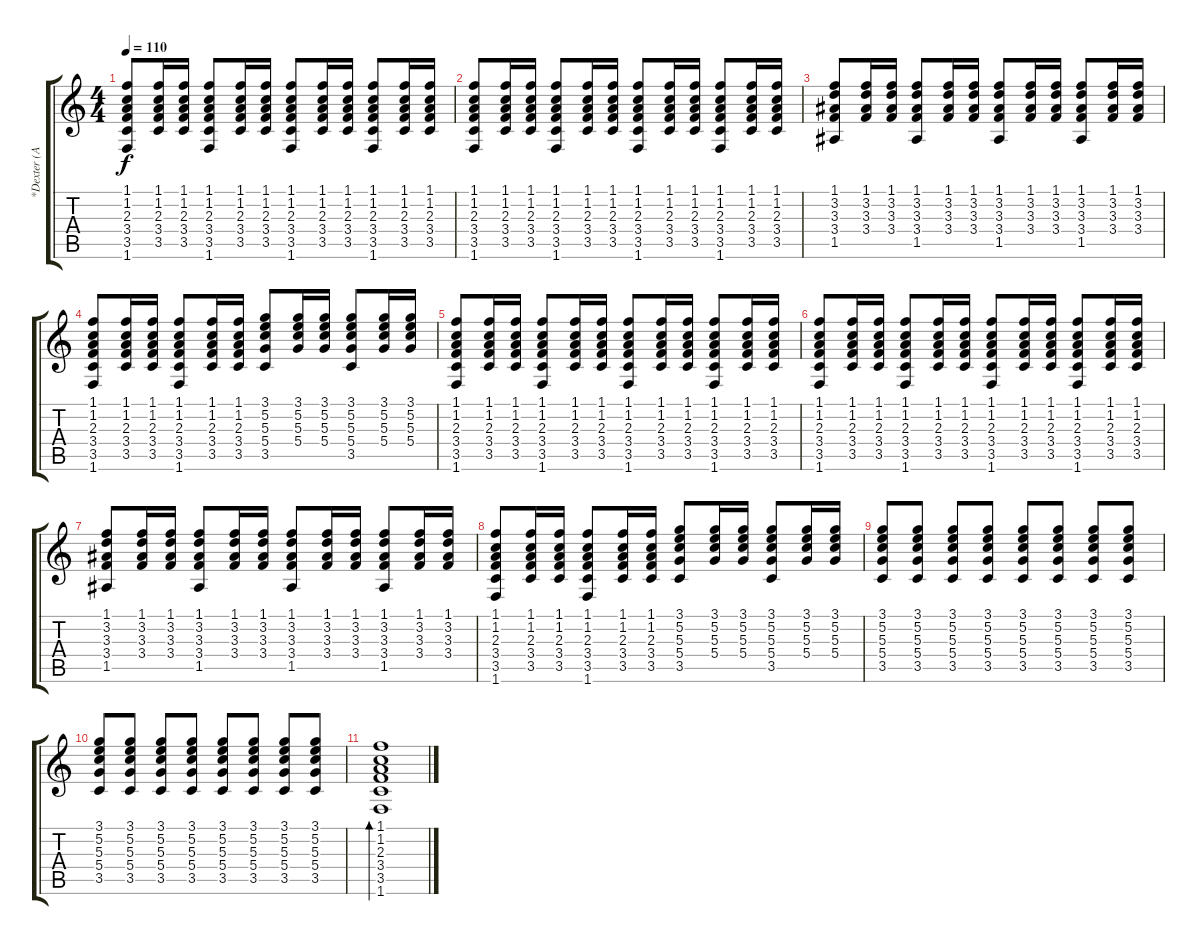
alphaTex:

\track ("*Dexter (Acoustic guitar)" "*Dexter (A") {instrument acousticguitarsteel}
\staff {score tabs}
\tuning (E4 B3 G3 D3 A2 E2) {hide}
\ts (4 4)
\tempo 110
\clef g2
\ks c
(1.1 1.2 2.3 3.4 3.5 1.6).8{dy f} (1.1 1.2 2.3 3.4 3.5).16 (1.1 1.2 2.3 3.4 3.5).16 (1.1 1.2 2.3 3.4 3.5 1.6).8 (1.1 1.2 2.3 3.4 3.5).16 (1.1 1.2 2.3 3.4 3.5).16 (1.1 1.2 2.3 3.4 3.5 1.6).8 (1.1 1.2 2.3 3.4 3.5).16 (1.1 1.2 2.3 3.4 3.5).16 (1.1 1.2 2.3 3.4 3.5 1.6).8 (1.1 1.2 2.3 3.4 3.5).16 (1.1 1.2 2.3 3.4 3.5).16 |
(1.1 1.2 2.3 3.4 3.5 1.6).8 (1.1 1.2 2.3 3.4 3.5).16 (1.1 1.2 2.3 3.4 3.5).16 (1.1 1.2 2.3 3.4 3.5 1.6).8 (1.1 1.2 2.3 3.4 3.5).16 (1.1 1.2 2.3 3.4 3.5).16 (1.1 1.2 2.3 3.4 3.5 1.6).8 (1.1 1.2 2.3 3.4 3.5).16 (1.1 1.2 2.3 3.4 3.5).16 (1.1 1.2 2.3 3.4 3.5 1.6).8 (1.1 1.2 2.3 3.4 3.5).16 (1.1 1.2 2.3 3.4 3.5).16 |
(1.1 3.2 3.3 3.4 1.5).8 (1.1 3.2 3.3 3.4).16 (1.1 3.2 3.3 3.4).16 (1.1 3.2 3.3 3.4 1.5).8 (1.1 3.2 3.3 3.4).16 (1.1 3.2 3.3 3.4).16 (1.1 3.2 3.3 3.4 1.5).8 (1.1 3.2 3.3 3.4).16 (1.1 3.2 3.3 3.4).16 (1.1 3.2 3.3 3.4 1.5).8 (1.1 3.2 3.3 3.4).16 (1.1 3.2 3.3 3.4).16 |
(1.1 1.2 2.3 3.4 3.5 1.6).8 (1.1 1.2 2.3 3.4 3.5).16 (1.1 1.2 2.3 3.4 3.5).16 (1.1 1.2 2.3 3.4 3.5 1.6).8 (1.1 1.2 2.3 3.4 3.5).16 (1.1 1.2 2.3 3.4 3.5).16 (3.1 5.2 5.3 5.4 3.5).8 (3.1 5.2 5.3 5.4).16 (3.1 5.2 5.3 5.4).16 (3.1 5.2 5.3 5.4 3.5).8 (3.1 5.2 5.3 5.4).16 (3.1 5.2 5.3 5.4).16 |
(1.1 1.2 2.3 3.4 3.5 1.6).8 (1.1 1.2 2.3 3.4 3.5).16 (1.1 1.2 2.3 3.4 3.5).16 (1.1 1.2 2.3 3.4 3.5 1.6).8 (1.1 1.2 2.3 3.4 3.5).16 (1.1 1.2 2.3 3.4 3.5).16 (1.1 1.2 2.3 3.4 3.5 1.6).8 (1.1 1.2 2.3 3.4 3.5).16 (1.1 1.2 2.3 3.4 3.5).16 (1.1 1.2 2.3 3.4 3.5 1.6).8 (1.1 1.2 2.3 3.4 3.5).16 (1.1 1.2 2.3 3.4 3.5).16 |
(1.1 1.2 2.3 3.4 3.5 1.6).8 (1.1 1.2 2.3 3.4 3.5).16 (1.1 1.2 2.3 3.4 3.5).16 (1.1 1.2 2.3 3.4 3.5 1.6).8 (1.1 1.2 2.3 3.4 3.5).16 (1.1 1.2 2.3 3.4 3.5).16 (1.1 1.2 2.3 3.4 3.5 1.6).8 (1.1 1.2 2.3 3.4 3.5).16 (1.1 1.2 2.3 3.4 3.5).16 (1.1 1.2 2.3 3.4 3.5 1.6).8 (1.1 1.2 2.3 3.4 3.5).16 (1.1 1.2 2.3 3.4 3.5).16 |
(1.1 3.2 3.3 3.4 1.5).8 (1.1 3.2 3.3 3.4).16 (1.1 3.2 3.3 3.4).16 (1.1 3.2 3.3 3.4 1.5).8 (1.1 3.2 3.3 3.4).16 (1.1 3.2 3.3 3.4).16 (1.1 3.2 3.3 3.4 1.5).8 (1.1 3.2 3.3 3.4).16 (1.1 3.2 3.3 3.4).16 (1.1 3.2 3.3 3.4 1.5).8 (1.1 3.2 3.3 3.4).16 (1.1 3.2 3.3 3.4).16 |
(1.1 1.2 2.3 3.4 3.5 1.6).8 (1.1 1.2 2.3 3.4 3.5).16 (1.1 1.2 2.3 3.4 3.5).16 (1.1 1.2 2.3 3.4 3.5 1.6).8 (1.1 1.2 2.3 3.4 3.5).16 (1.1 1.2 2.3 3.4 3.5).16 (3.1 5.2 5.3 5.4 3.5).8 (3.1 5.2 5.3 5.4).16 (3.1 5.2 5.3 5.4).16 (3.1 5.2 5.3 5.4 3.5).8 (3.1 5.2 5.3 5.4).16 (3.1 5.2 5.3 5.4).16 |
(3.1 5.2 5.3 5.4 3.5).8 (3.1 5.2 5.3 5.4 3.5).8 (3.1 5.2 5.3 5.4 3.5).8 (3.1 5.2 5.3 5.4 3.5).8 (3.1 5.2 5.3 5.4 3.5).8 (3.1 5.2 5.3 5.4 3.5).8 (3.1 5.2 5.3 5.4 3.5).8 (3.1 5.2 5.3 5.4 3.5).8 |
(3.1 5.2 5.3 5.4 3.5).8 (3.1 5.2 5.3 5.4 3.5).8 (3.1 5.2 5.3 5.4 3.5).8 (3.1 5.2 5.3 5.4 3.5).8 (3.1 5.2 5.3 5.4 3.5).8 (3.1 5.2 5.3 5.4 3.5).8 (3.1 5.2 5.3 5.4 3.5).8 (3.1 5.2 5.3 5.4 3.5).8 |
(1.1 1.2 2.3 3.4 3.5 1.6).1{bd 60}
